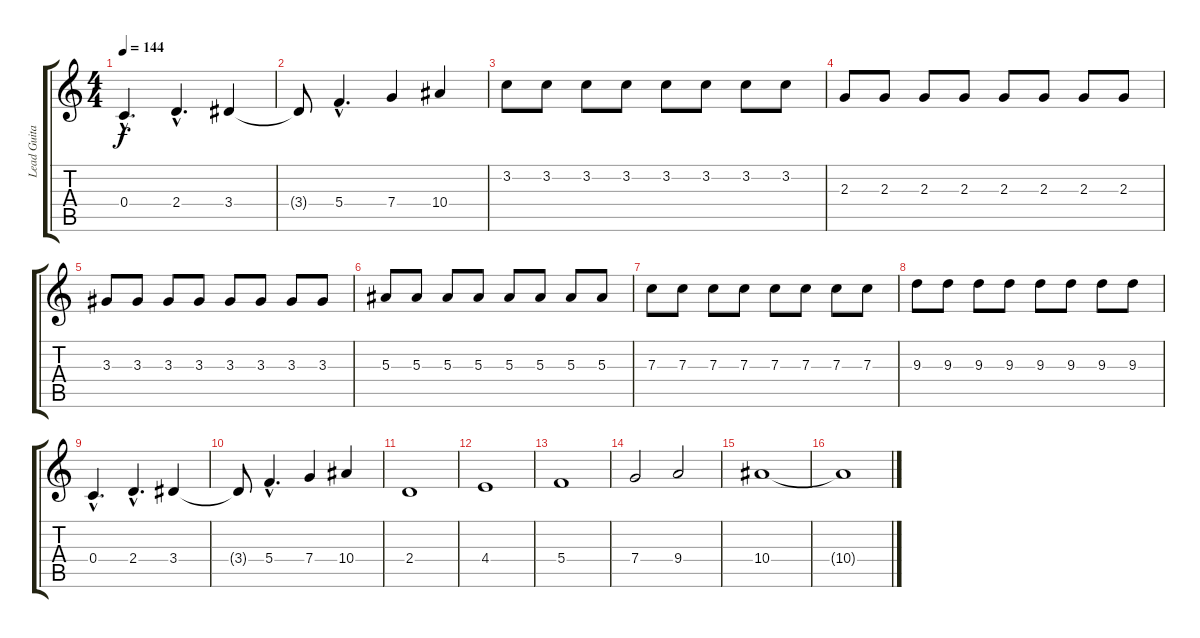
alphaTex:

\track ("Lead Guitar" "Lead Guita") {instrument distortionguitar}
\staff {score tabs}
\tuning (D4 A3 F3 C3 G2 D2) {hide}
\ts (4 4)
\tempo 144
\clef g2
\ks c
0.4{hac}.4{d dy f} 2.4{hac}.4{d} 3.4.4 |
3.4{t}.8 5.4{hac}.4{d} 7.4.4 10.4.4 |
3.2.8 3.2.8 3.2.8 3.2.8 3.2.8 3.2.8 3.2.8 3.2.8 |
2.3.8 2.3.8 2.3.8 2.3.8 2.3.8 2.3.8 2.3.8 2.3.8 |
3.3.8 3.3.8 3.3.8 3.3.8 3.3.8 3.3.8 3.3.8 3.3.8 |
5.3.8 5.3.8 5.3.8 5.3.8 5.3.8 5.3.8 5.3.8 5.3.8 |
7.3.8 7.3.8 7.3.8 7.3.8 7.3.8 7.3.8 7.3.8 7.3.8 |
9.3.8 9.3.8 9.3.8 9.3.8 9.3.8 9.3.8 9.3.8 9.3.8 |
0.4{hac}.4{d} 2.4{hac}.4{d} 3.4.4 |
3.4{t}.8 5.4{hac}.4{d} 7.4.4 10.4.4 |
2.4.1 |
4.4.1 |
5.4.1 |
7.4.2 9.4.2 |
10.4.1 |
10.4{t}.1
